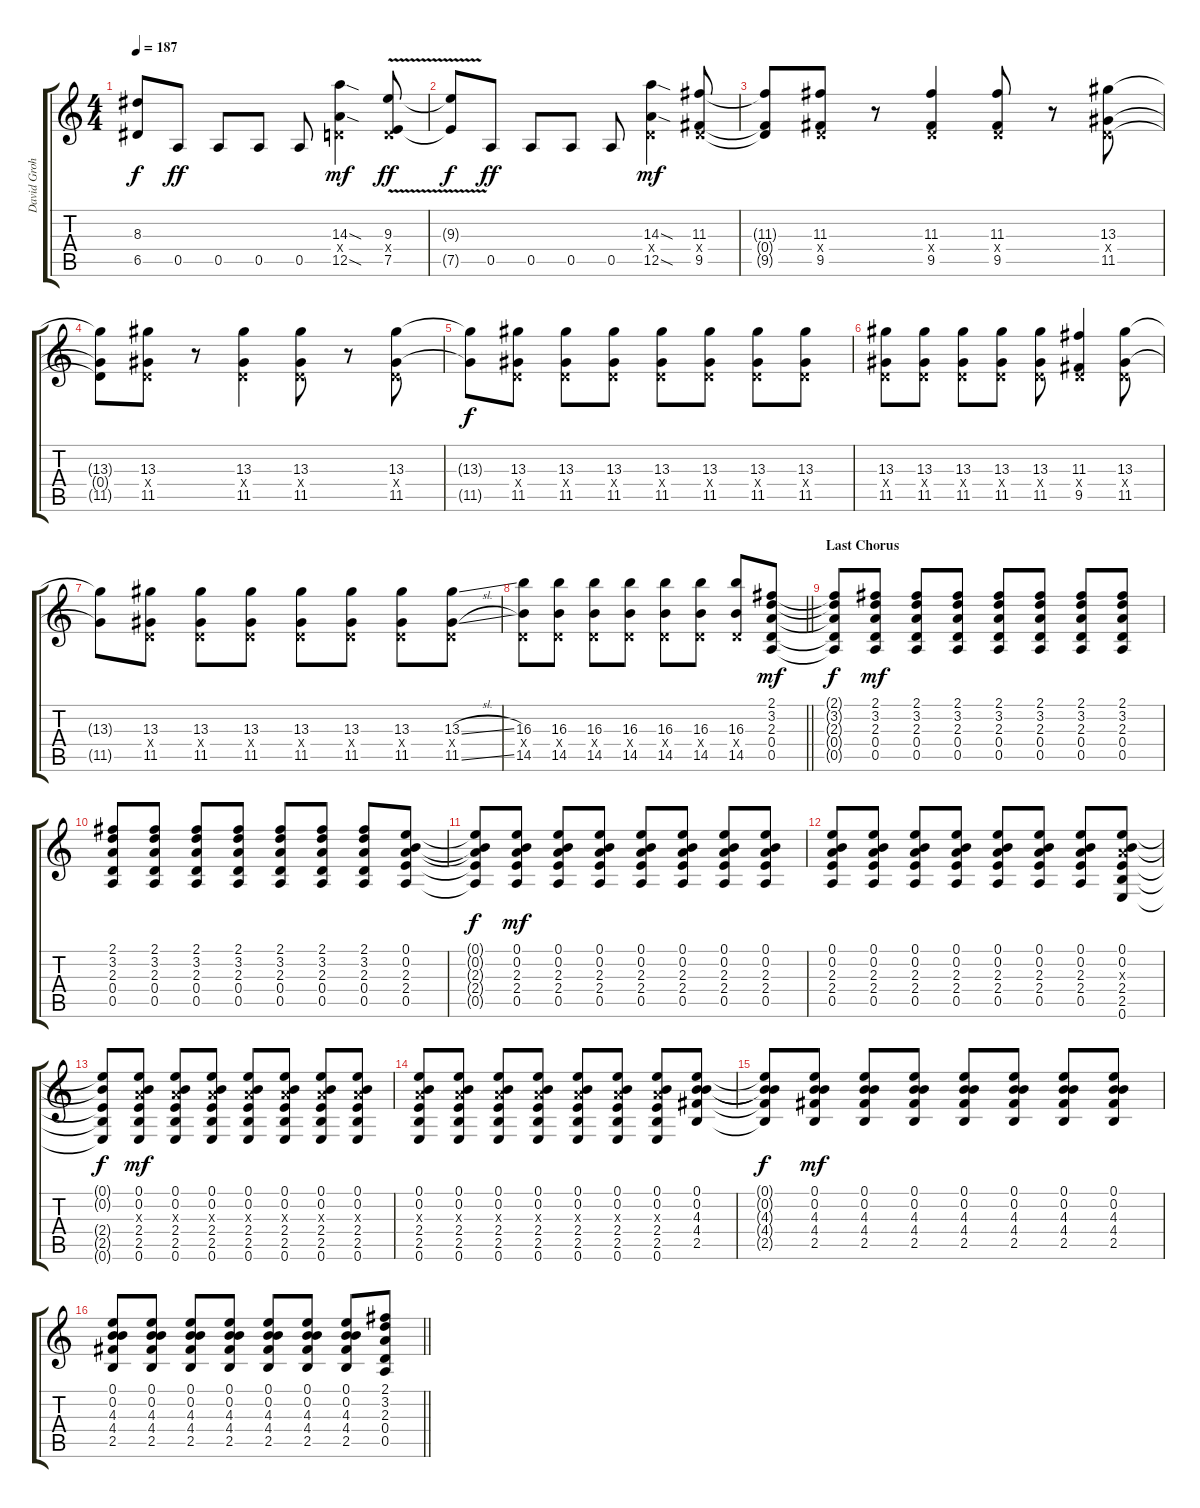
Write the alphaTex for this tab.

\track ("David Grohl" "David Groh") {instrument distortionguitar}
\staff {score tabs}
\tuning (E4 B3 G3 D3 A2 E2) {hide}
\ts (4 4)
\tempo 187
\clef g2
\ks c
(8.3{t} 6.5{t}).8{dy f} 0.5.8{dy ff} 0.5.8 0.5.8 0.5.8 (14.3{sod} 0.4{x} 12.5{sod}).4{dy mf} (9.3 0.4{x} 7.5{v}).8{dy ff} |
(9.3{t} 7.5{t}).8{dy f} 0.5.8{dy ff} 0.5.8 0.5.8 0.5.8 (14.3{sod} 0.4{x} 12.5{sod}).4{dy mf} (11.3 0.4{x} 9.5).8{volume 9} |
(11.3{t} 0.4{t} 9.5{t}).8 (11.3 0.4{x} 9.5).8 r.8 (11.3 0.4{x} 9.5).4 (11.3 0.4{x} 9.5).8 r.8 (13.3 0.4{x} 11.5).8 |
(13.3{t} 0.4{t} 11.5{t}).8 (13.3 0.4{x} 11.5).8 r.8 (13.3 0.4{x} 11.5).4 (13.3 0.4{x} 11.5).8 r.8 (13.3 0.4{x} 11.5).8 |
(13.3{t} 11.5{t}).8{dy f} (13.3 0.4{x} 11.5).8 (13.3 0.4{x} 11.5).8 (13.3 0.4{x} 11.5).8 (13.3 0.4{x} 11.5).8 (13.3 0.4{x} 11.5).8 (13.3 0.4{x} 11.5).8 (13.3 0.4{x} 11.5).8 |
(13.3 0.4{x} 11.5).8 (13.3 0.4{x} 11.5).8 (13.3 0.4{x} 11.5).8 (13.3 0.4{x} 11.5).8 (13.3 0.4{x} 11.5).8 (11.3 0.4{x} 9.5).4 (13.3 0.4{x} 11.5).8 |
(13.3{t} 11.5{t}).8 (13.3 0.4{x} 11.5).8 (13.3 0.4{x} 11.5).8 (13.3 0.4{x} 11.5).8 (13.3 0.4{x} 11.5).8 (13.3 0.4{x} 11.5).8 (13.3 0.4{x} 11.5).8 (13.3{sl} 0.4{x} 11.5{sl}).8 |
\barLineRight lightlight
(16.3 0.4{x} 14.5).8 (16.3 0.4{x} 14.5).8 (16.3 0.4{x} 14.5).8 (16.3 0.4{x} 14.5).8 (16.3 0.4{x} 14.5).8 (16.3 0.4{x} 14.5).8 (16.3 0.4{x} 14.5).8 (2.1 3.2 2.3 0.4 0.5).8{dy mf volume 10 balance 3} |
\section ("" "Last Chorus")
(2.1{t} 3.2{t} 2.3{t} 0.4{t} 0.5{t}).8{dy f} (2.1 3.2 2.3 0.4 0.5).8{dy mf} (2.1 3.2 2.3 0.4 0.5).8 (2.1 3.2 2.3 0.4 0.5).8 (2.1 3.2 2.3 0.4 0.5).8 (2.1 3.2 2.3 0.4 0.5).8 (2.1 3.2 2.3 0.4 0.5).8 (2.1 3.2 2.3 0.4 0.5).8 |
(2.1 3.2 2.3 0.4 0.5).8 (2.1 3.2 2.3 0.4 0.5).8 (2.1 3.2 2.3 0.4 0.5).8 (2.1 3.2 2.3 0.4 0.5).8 (2.1 3.2 2.3 0.4 0.5).8 (2.1 3.2 2.3 0.4 0.5).8 (2.1 3.2 2.3 0.4 0.5).8 (0.1 0.2 2.3 2.4 0.5).8 |
(0.1{t} 0.2{t} 2.3{t} 2.4{t} 0.5{t}).8{dy f} (0.1 0.2 2.3 2.4 0.5).8{dy mf} (0.1 0.2 2.3 2.4 0.5).8 (0.1 0.2 2.3 2.4 0.5).8 (0.1 0.2 2.3 2.4 0.5).8 (0.1 0.2 2.3 2.4 0.5).8 (0.1 0.2 2.3 2.4 0.5).8 (0.1 0.2 2.3 2.4 0.5).8 |
(0.1 0.2 2.3 2.4 0.5).8 (0.1 0.2 2.3 2.4 0.5).8 (0.1 0.2 2.3 2.4 0.5).8 (0.1 0.2 2.3 2.4 0.5).8 (0.1 0.2 2.3 2.4 0.5).8 (0.1 0.2 2.3 2.4 0.5).8 (0.1 0.2 2.3 2.4 0.5).8 (0.1 0.2 2.3{x} 2.4 2.5 0.6).8 |
(0.1{t} 0.2{t} 2.4{t} 2.5{t} 0.6{t}).8{dy f} (0.1 0.2 2.3{x} 2.4 2.5 0.6).8{dy mf} (0.1 0.2 2.3{x} 2.4 2.5 0.6).8 (0.1 0.2 2.3{x} 2.4 2.5 0.6).8 (0.1 0.2 2.3{x} 2.4 2.5 0.6).8 (0.1 0.2 2.3{x} 2.4 2.5 0.6).8 (0.1 0.2 2.3{x} 2.4 2.5 0.6).8 (0.1 0.2 2.3{x} 2.4 2.5 0.6).8 |
(0.1 0.2 2.3{x} 2.4 2.5 0.6).8 (0.1 0.2 2.3{x} 2.4 2.5 0.6).8 (0.1 0.2 2.3{x} 2.4 2.5 0.6).8 (0.1 0.2 2.3{x} 2.4 2.5 0.6).8 (0.1 0.2 2.3{x} 2.4 2.5 0.6).8 (0.1 0.2 2.3{x} 2.4 2.5 0.6).8 (0.1 0.2 2.3{x} 2.4 2.5 0.6).8 (0.1 0.2 4.3 4.4 2.5).8 |
(0.1{t} 0.2{t} 4.3{t} 4.4{t} 2.5{t}).8{dy f} (0.1 0.2 4.3 4.4 2.5).8{dy mf} (0.1 0.2 4.3 4.4 2.5).8 (0.1 0.2 4.3 4.4 2.5).8 (0.1 0.2 4.3 4.4 2.5).8 (0.1 0.2 4.3 4.4 2.5).8 (0.1 0.2 4.3 4.4 2.5).8 (0.1 0.2 4.3 4.4 2.5).8 |
\barLineRight lightlight
(0.1 0.2 4.3 4.4 2.5).8 (0.1 0.2 4.3 4.4 2.5).8 (0.1 0.2 4.3 4.4 2.5).8 (0.1 0.2 4.3 4.4 2.5).8 (0.1 0.2 4.3 4.4 2.5).8 (0.1 0.2 4.3 4.4 2.5).8 (0.1 0.2 4.3 4.4 2.5).8 (2.1 3.2 2.3 0.4 0.5).8
